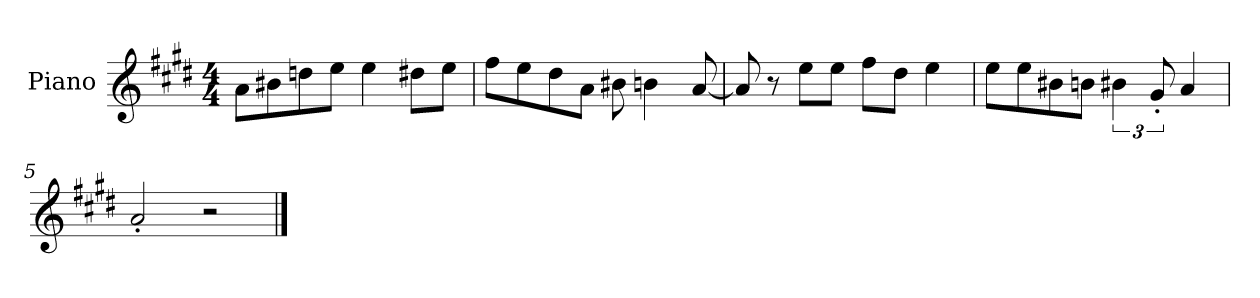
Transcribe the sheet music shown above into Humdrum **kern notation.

**kern
*part1
*staff1
*I"Piano
*I'P-no
*clefG2
*k[f#c#g#d#]
*M4/4
*MM90
=1
8a\L
8b#X\
8ddn\
8ee\J
4ee\
8dd#X\L
8ee\J
=2
8ff#\L
8ee\
8dd#\
8a\J
8b#X\
4bn\
[8a/
=3
8a/]
8r
8ee\L
8ee\J
8ff#\L
8dd#\J
4ee\
=4
8ee\L
8ee\
8b#X\
8bn\J
6b#X\
12g#'/
4a/
!!LO:LB:g=z
=5
2a'/
2r
==
*-
